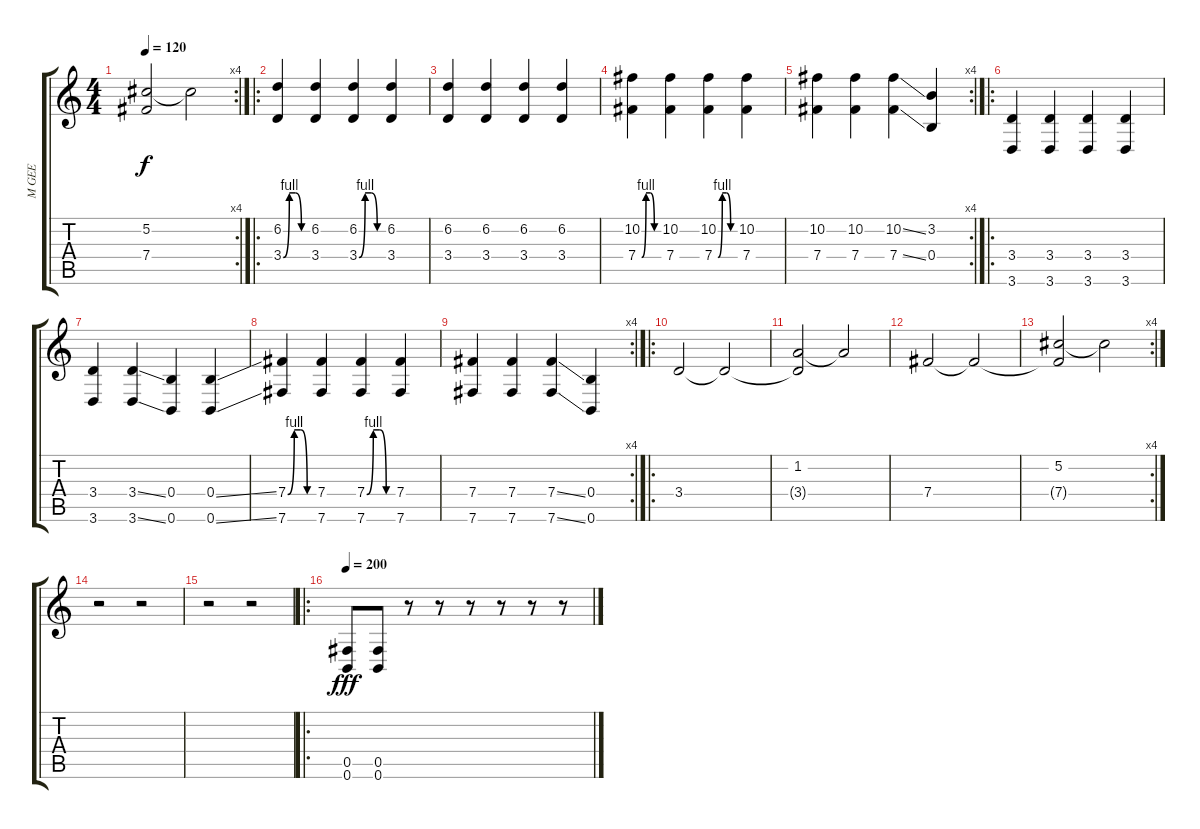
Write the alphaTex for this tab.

\track ("M GEE" "M GEE") {instrument distortionguitar}
\staff {score tabs}
\tuning (Db4 Ab3 E3 B2 Gb2 B1) {hide}
\rc 4
\ts (4 4)
\tempo 120
\clef g2
\ks c
(5.2 7.4{t}).2{dy f} 5.2{t}.2 |
\ro
(6.2 3.4{be (custom 0 0 15 4 30 4 45 0 60 0)}).4 (6.2 3.4).4 (6.2 3.4{be (custom 0 0 15 4 30 4 45 0 60 0)}).4 (6.2 3.4).4 |
(6.2 3.4).4 (6.2 3.4).4 (6.2 3.4).4 (6.2 3.4).4 |
(10.2 7.4{be (custom 0 0 15 4 30 4 45 0 60 0)}).4 (10.2 7.4).4 (10.2 7.4{be (custom 0 0 15 4 30 4 45 0 60 0)}).4 (10.2 7.4).4 |
\rc 4
(10.2 7.4).4 (10.2 7.4).4 (10.2{ss} 7.4{ss}).4 (3.2 0.4).4 |
\ro
(3.4 3.6).4 (3.4 3.6).4 (3.4 3.6).4 (3.4 3.6).4 |
(3.4 3.6).4 (3.4{ss} 3.6{ss}).4 (0.4 0.6).4 (0.4{ss} 0.6{ss}).4 |
(7.4{be (custom 0 0 15 4 30 4 45 0 60 0)} 7.6).4 (7.4 7.6).4 (7.4{be (custom 0 0 15 4 30 4 45 0 60 0)} 7.6).4 (7.4 7.6).4 |
\rc 4
(7.4 7.6).4 (7.4 7.6).4 (7.4{ss} 7.6{ss}).4 (0.4 0.6).4 |
\ro
3.4.2{volume 16 balance 8} 3.4{t}.2 |
(1.2 3.4{t}).2 1.2{t}.2 |
7.4.2 7.4{t}.2 |
\rc 4
(5.2 7.4{t}).2 5.2{t}.2 |
r.2 r.2 |
r.2 r.2 |
\ro
\tempo 200
(0.5 0.6).8{dy fff volume 16 balance 8} (0.5 0.6).8 r.8 r.8 r.8 r.8 r.8 r.8
